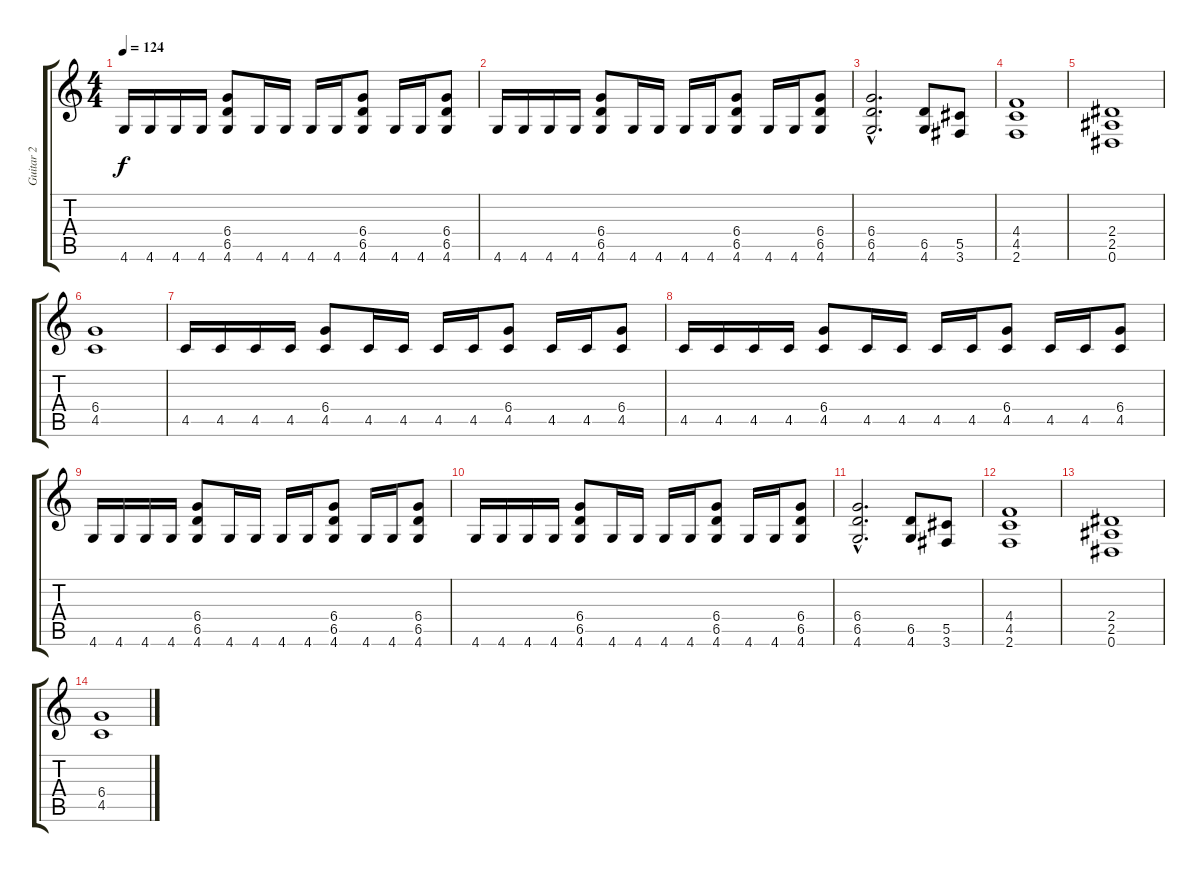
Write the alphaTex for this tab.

\track ("Guitar 2" "Guitar 2") {instrument distortionguitar}
\staff {score tabs}
\tuning (Eb4 Bb3 Gb3 Db3 Ab2 Eb2) {hide}
\ts (4 4)
\tempo 124
\clef g2
\ks c
4.6.16{dy f} 4.6.16 4.6.16 4.6.16 (6.4 6.5 4.6).8 4.6.16 4.6.16 4.6.16 4.6.16 (6.4 6.5 4.6).8 4.6.16 4.6.16 (6.4 6.5 4.6).8 |
4.6.16 4.6.16 4.6.16 4.6.16 (6.4 6.5 4.6).8 4.6.16 4.6.16 4.6.16 4.6.16 (6.4 6.5 4.6).8 4.6.16 4.6.16 (6.4 6.5 4.6).8 |
(6.4{hac} 6.5{hac} 4.6{hac}).2{d} (6.5 4.6).8 (5.5 3.6).8 |
(4.4 4.5 2.6).1 |
(2.4 2.5 0.6).1 |
(6.4 4.5).1 |
4.5.16 4.5.16 4.5.16 4.5.16 (6.4 4.5).8 4.5.16 4.5.16 4.5.16 4.5.16 (6.4 4.5).8 4.5.16 4.5.16 (6.4 4.5).8 |
4.5.16 4.5.16 4.5.16 4.5.16 (6.4 4.5).8 4.5.16 4.5.16 4.5.16 4.5.16 (6.4 4.5).8 4.5.16 4.5.16 (6.4 4.5).8 |
4.6.16 4.6.16 4.6.16 4.6.16 (6.4 6.5 4.6).8 4.6.16 4.6.16 4.6.16 4.6.16 (6.4 6.5 4.6).8 4.6.16 4.6.16 (6.4 6.5 4.6).8 |
4.6.16 4.6.16 4.6.16 4.6.16 (6.4 6.5 4.6).8 4.6.16 4.6.16 4.6.16 4.6.16 (6.4 6.5 4.6).8 4.6.16 4.6.16 (6.4 6.5 4.6).8 |
(6.4{hac} 6.5{hac} 4.6{hac}).2{d} (6.5 4.6).8 (5.5 3.6).8 |
(4.4 4.5 2.6).1 |
(2.4 2.5 0.6).1 |
(6.4 4.5).1
